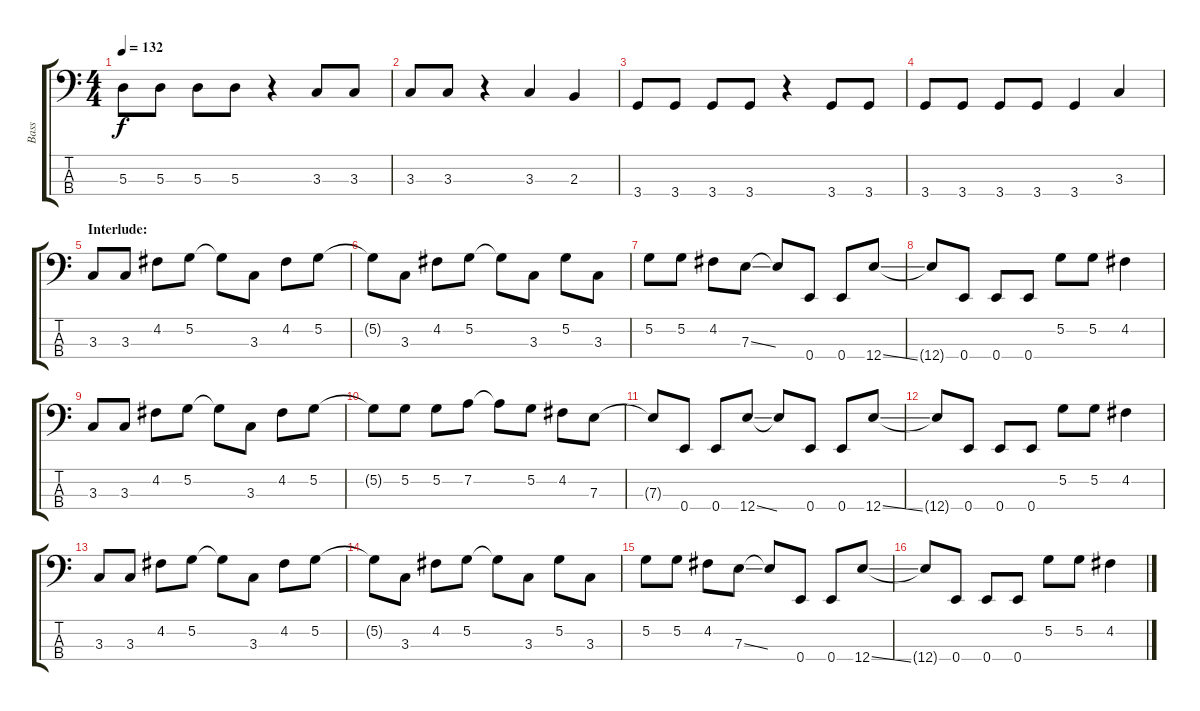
\track ("Bass" "Bass") {instrument electricbassfinger}
\staff {score tabs}
\tuning (G2 D2 A1 E1) {hide}
\ts (4 4)
\tempo 132
\clef f4
\ks c
5.3.8{dy f} 5.3.8 5.3.8 5.3.8 r.4 3.3.8 3.3.8 |
3.3.8 3.3.8 r.4 3.3.4 2.3.4 |
3.4.8 3.4.8 3.4.8 3.4.8 r.4 3.4.8 3.4.8 |
3.4.8 3.4.8 3.4.8 3.4.8 3.4.4 3.3.4 |
\section ("" "Interlude:")
3.3.8 3.3.8 4.2.8 5.2.8 5.2{t}.8 3.3.8 4.2.8 5.2.8 |
5.2{t}.8 3.3.8 4.2.8 5.2.8 5.2{t}.8 3.3.8 5.2.8 3.3.8 |
5.2.8 5.2.8 4.2.8 7.3{ss}.8 7.3{t}.8 0.4.8 0.4.8 12.4{ss}.8 |
12.4{t}.8 0.4.8 0.4.8 0.4.8 5.2.8 5.2.8 4.2.4 |
3.3.8 3.3.8 4.2.8 5.2.8 5.2{t}.8 3.3.8 4.2.8 5.2.8 |
5.2{t}.8 5.2.8 5.2.8 7.2.8 7.2{t}.8 5.2.8 4.2.8 7.3.8 |
7.3{t}.8 0.4.8 0.4.8 12.4{ss}.8 12.4{t}.8 0.4.8 0.4.8 12.4{ss}.8 |
12.4{t}.8 0.4.8 0.4.8 0.4.8 5.2.8 5.2.8 4.2.4 |
3.3.8 3.3.8 4.2.8 5.2.8 5.2{t}.8 3.3.8 4.2.8 5.2.8 |
5.2{t}.8 3.3.8 4.2.8 5.2.8 5.2{t}.8 3.3.8 5.2.8 3.3.8 |
5.2.8 5.2.8 4.2.8 7.3{ss}.8 7.3{t}.8 0.4.8 0.4.8 12.4{ss}.8 |
12.4{t}.8 0.4.8 0.4.8 0.4.8 5.2.8 5.2.8 4.2.4
